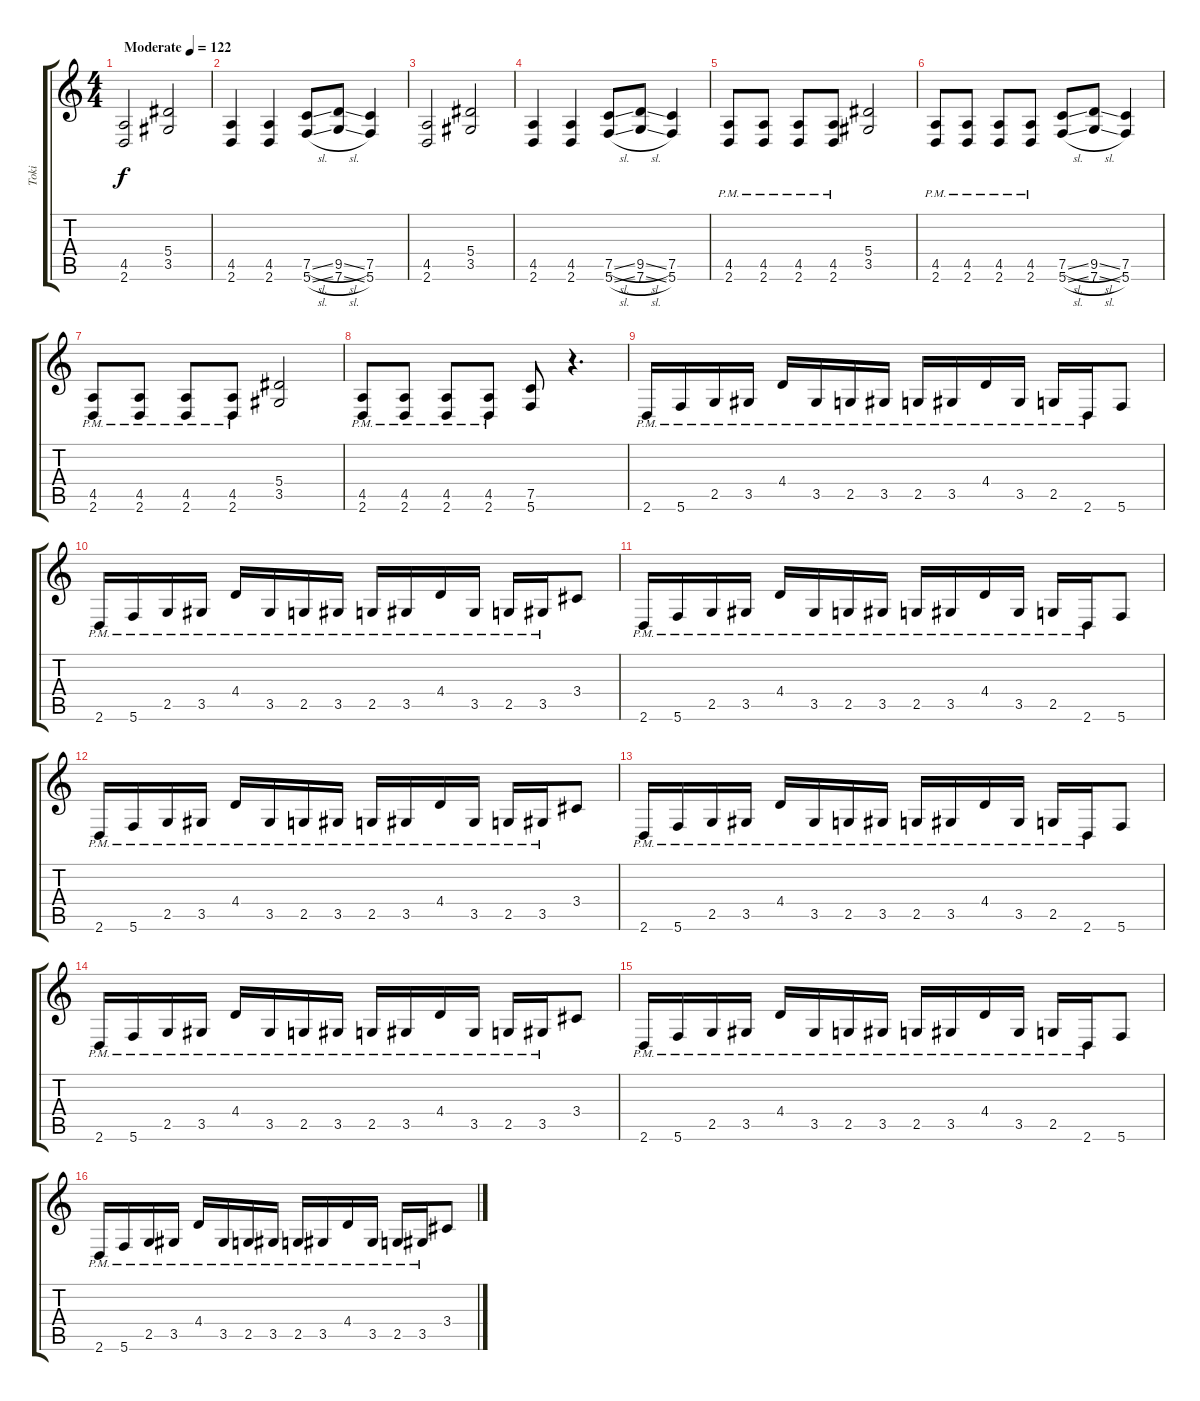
\track ("Toki" "Toki") {instrument distortionguitar}
\staff {score tabs}
\tuning (C4 G3 Eb3 Bb2 F2 C2) {hide}
\ts (4 4)
\tempo (122 "Moderate")
\clef g2
\ks c
(4.5 2.6).2{dy f instrument distortionguitar} (5.4 3.5).2 |
(4.5 2.6).4 (4.5 2.6).4 (7.5{sl} 5.6{sl}).8 (9.5{sl} 7.6{sl}).8 (7.5 5.6).4 |
(4.5 2.6).2 (5.4 3.5).2 |
(4.5 2.6).4 (4.5 2.6).4 (7.5{sl} 5.6{sl}).8 (9.5{sl} 7.6{sl}).8 (7.5 5.6).4 |
(4.5{pm} 2.6{pm}).8 (4.5{pm} 2.6{pm}).8 (4.5{pm} 2.6{pm}).8 (4.5{pm} 2.6{pm}).8 (5.4 3.5).2 |
(4.5{pm} 2.6{pm}).8 (4.5{pm} 2.6{pm}).8 (4.5{pm} 2.6{pm}).8 (4.5{pm} 2.6{pm}).8 (7.5{sl} 5.6{sl}).8 (9.5{sl} 7.6{sl}).8 (7.5 5.6).4 |
(4.5{pm} 2.6{pm}).8 (4.5{pm} 2.6{pm}).8 (4.5{pm} 2.6{pm}).8 (4.5{pm} 2.6{pm}).8 (5.4 3.5).2 |
(4.5{pm} 2.6{pm}).8 (4.5{pm} 2.6{pm}).8 (4.5{pm} 2.6{pm}).8 (4.5{pm} 2.6{pm}).8 (7.5 5.6).8 r.4{d} |
2.6{pm}.16 5.6{pm}.16 2.5{pm}.16 3.5{pm}.16 4.4{pm}.16 3.5{pm}.16 2.5{pm}.16 3.5{pm}.16 2.5{pm}.16 3.5{pm}.16 4.4{pm}.16 3.5{pm}.16 2.5{pm}.16 2.6{pm}.16 5.6.8 |
2.6{pm}.16 5.6{pm}.16 2.5{pm}.16 3.5{pm}.16 4.4{pm}.16 3.5{pm}.16 2.5{pm}.16 3.5{pm}.16 2.5{pm}.16 3.5{pm}.16 4.4{pm}.16 3.5{pm}.16 2.5{pm}.16 3.5{pm}.16 3.4.8 |
2.6{pm}.16 5.6{pm}.16 2.5{pm}.16 3.5{pm}.16 4.4{pm}.16 3.5{pm}.16 2.5{pm}.16 3.5{pm}.16 2.5{pm}.16 3.5{pm}.16 4.4{pm}.16 3.5{pm}.16 2.5{pm}.16 2.6{pm}.16 5.6.8 |
2.6{pm}.16 5.6{pm}.16 2.5{pm}.16 3.5{pm}.16 4.4{pm}.16 3.5{pm}.16 2.5{pm}.16 3.5{pm}.16 2.5{pm}.16 3.5{pm}.16 4.4{pm}.16 3.5{pm}.16 2.5{pm}.16 3.5{pm}.16 3.4.8 |
2.6{pm}.16 5.6{pm}.16 2.5{pm}.16 3.5{pm}.16 4.4{pm}.16 3.5{pm}.16 2.5{pm}.16 3.5{pm}.16 2.5{pm}.16 3.5{pm}.16 4.4{pm}.16 3.5{pm}.16 2.5{pm}.16 2.6{pm}.16 5.6.8 |
2.6{pm}.16 5.6{pm}.16 2.5{pm}.16 3.5{pm}.16 4.4{pm}.16 3.5{pm}.16 2.5{pm}.16 3.5{pm}.16 2.5{pm}.16 3.5{pm}.16 4.4{pm}.16 3.5{pm}.16 2.5{pm}.16 3.5{pm}.16 3.4.8 |
2.6{pm}.16 5.6{pm}.16 2.5{pm}.16 3.5{pm}.16 4.4{pm}.16 3.5{pm}.16 2.5{pm}.16 3.5{pm}.16 2.5{pm}.16 3.5{pm}.16 4.4{pm}.16 3.5{pm}.16 2.5{pm}.16 2.6{pm}.16 5.6.8 |
2.6{pm}.16 5.6{pm}.16 2.5{pm}.16 3.5{pm}.16 4.4{pm}.16 3.5{pm}.16 2.5{pm}.16 3.5{pm}.16 2.5{pm}.16 3.5{pm}.16 4.4{pm}.16 3.5{pm}.16 2.5{pm}.16 3.5{pm}.16 3.4.8
